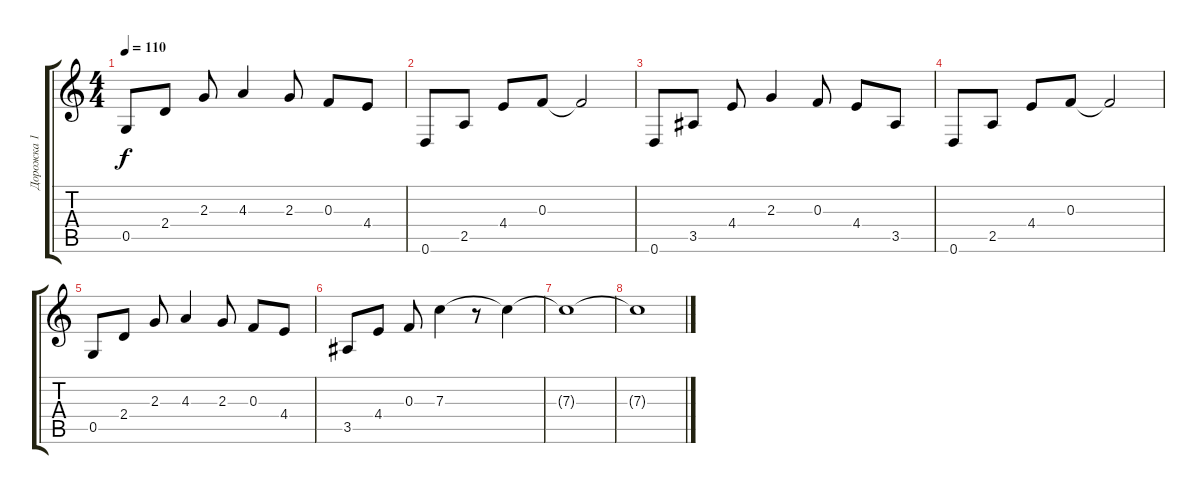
\track ("Дорожка 1" "Дорожка 1") {instrument acousticguitarsteel}
\staff {score tabs}
\tuning (D4 A3 F3 C3 G2 D2) {hide}
\ts (4 4)
\tempo 110
\clef g2
\ks c
0.5.8{dy f} 2.4.8 2.3.8 4.3.4 2.3.8 0.3.8 4.4.8 |
0.6.8 2.5.8 4.4.8 0.3.8 0.3{t}.2 |
0.6.8 3.5.8 4.4.8 2.3.4 0.3.8 4.4.8 3.5.8 |
0.6.8 2.5.8 4.4.8 0.3.8 0.3{t}.2 |
0.5.8 2.4.8 2.3.8 4.3.4 2.3.8 0.3.8 4.4.8 |
3.5.8 4.4.8 0.3.8 7.3.4 r.8 7.3{t}.4 |
7.3{t}.1 |
7.3{t}.1
